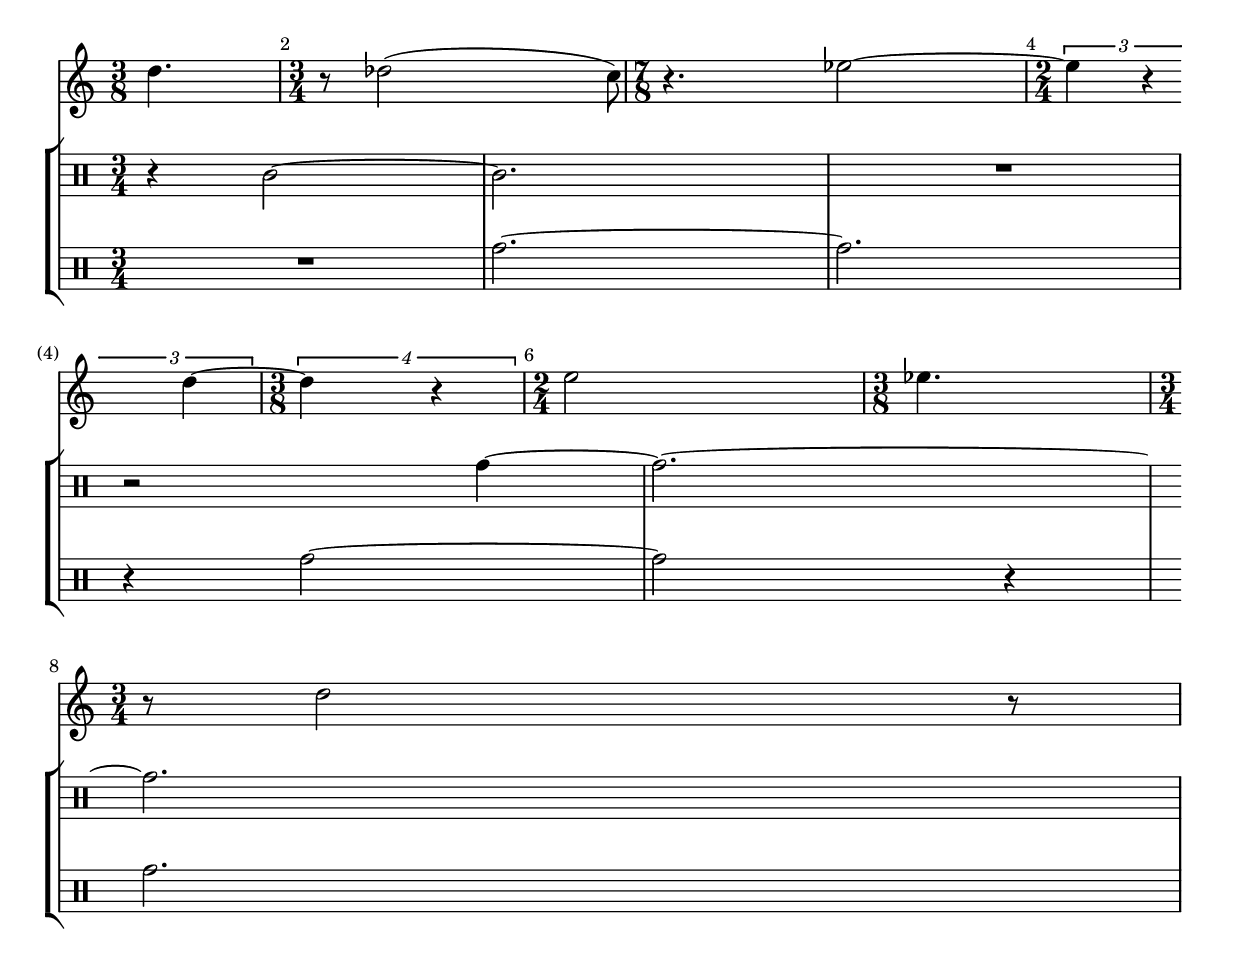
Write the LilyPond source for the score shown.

%% Do not edit this file; it is automatically
%% generated from LSR http://lsr.dsi.unimi.it
%% This file is in the public domain.
\version "2.13.31"

\header {
  lsrtags = "rhythms, percussion"

  texidoc = "
In the following snippet, two parts have a completely different time
signature, yet remain synchronized. The bar lines can no longer be
printed at the @code{Score} level; to allow independent bar lines in
each part, the @code{Default_barline_engraver} and
@code{Timing_translator} are moved from the @code{Score} context to the
@code{Staff} context.

If bar numbers are required, the @code{Bar_number_engraver} should also
be moved, since it relies on properties set by the
@code{Timing_translator}; a @code{\\with} block can be used to add bar
numbers to the relevant staff.



"
  doctitle = "Printing music with different time signatures"
} % begin verbatim

\paper {
  indent = #0
  ragged-right = ##t
}

global = { \time 3/4 { s2.*3 } \bar "" \break { s2.*3 } }

\layout {
  \context {
    \Score
    \remove "Timing_translator"
    \remove "Default_bar_line_engraver"
    \remove "Bar_number_engraver"
    \override SpacingSpanner #'uniform-stretching = ##t
    \override SpacingSpanner #'strict-note-spacing = ##t
    proportionalNotationDuration = #(ly:make-moment 1 64)
  }
  \context {
    \Staff
    \consists "Timing_translator"
    \consists "Default_bar_line_engraver"
  }
  \context {
    \Voice
    \remove "Forbid_line_break_engraver"
    tupletFullLength = ##t
  }
}

Bassklarinette = \new Staff \with {
  \consists "Bar_number_engraver"
  barNumberVisibility = #(every-nth-bar-number-visible 2)
  \override BarNumber #'break-visibility = #end-of-line-invisible
} <<
  \global {
    \bar "|"
    \clef treble
    \time 3/8
    d''4.

    \bar "|"
    \time 3/4
    r8 des''2( c''8)

    \bar "|"
    \time 7/8
    r4. ees''2 ~

    \bar "|"
    \time 2/4
    \tupletUp
    \times 2/3 { ees''4 r4 d''4 ~ }

    \bar "|"
    \time 3/8
    \tupletUp
    \times 3/4 { d''4 r4 }

    \bar "|"
    \time 2/4
    e''2

    \bar "|"
    \time 3/8
    es''4.

    \bar "|"
    \time 3/4
    r8 d''2 r8
    \bar "|"
  }
>>

Perkussion = \new StaffGroup <<
  \new Staff <<
    \global {
      \bar "|"
      \clef percussion
      \time 3/4
      r4 c'2 ~

      \bar "|"
      c'2.

      \bar "|"
      R2.

      \bar "|"
      r2 g'4 ~

      \bar "|"
      g'2. ~

      \bar "|"
      g'2.
    }
  >>
  \new Staff <<
    \global {
      \bar "|"
      \clef percussion
      \time 3/4
      R2.

      \bar "|"
      g'2. ~

      \bar "|"
      g'2.

      \bar "|"
      r4 g'2 ~

      \bar "|"
      g'2 r4

      \bar "|"
      g'2.
    }
  >>
>>

\score {
  <<
    \Bassklarinette
    \Perkussion
  >>
}

